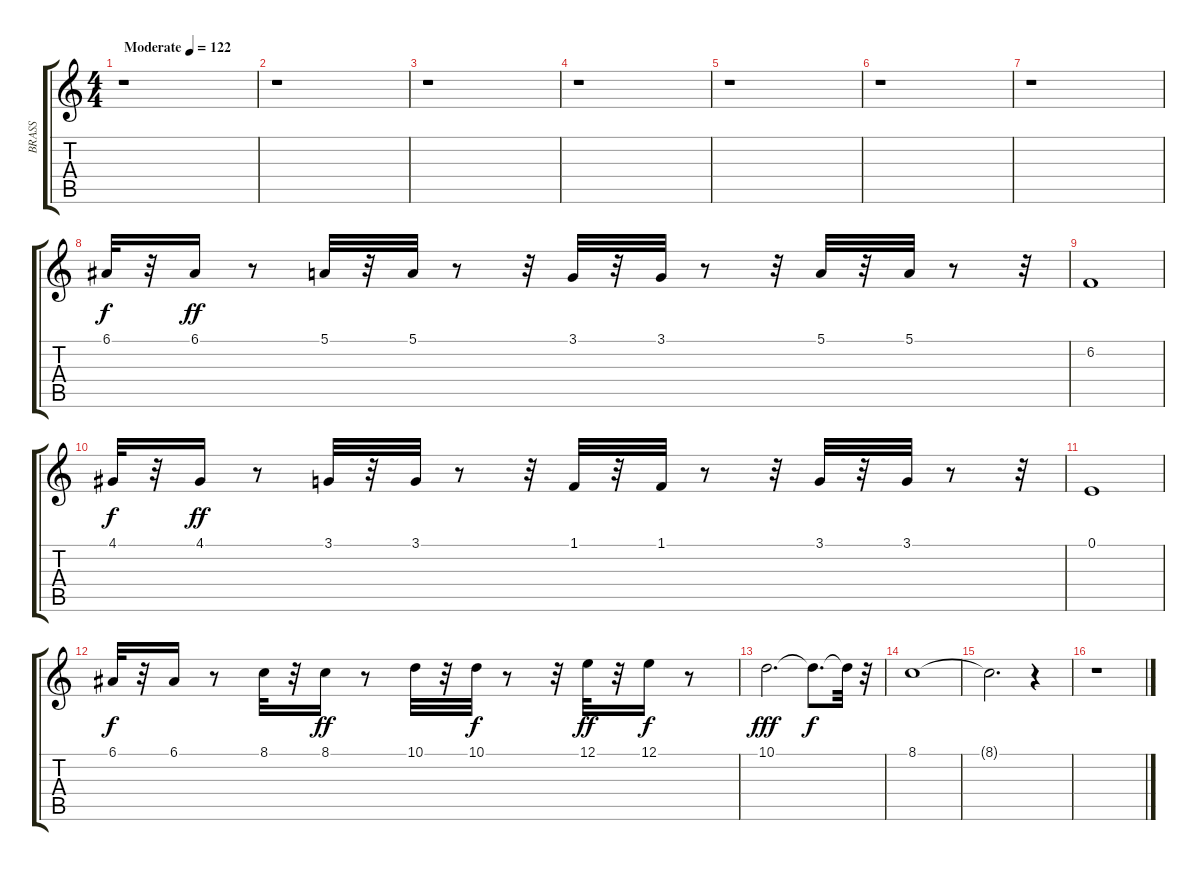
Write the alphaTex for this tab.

\track ("BRASS" "BRASS") {instrument brasssection}
\staff {score tabs}
\tuning (E4 B3 G3 D3 A2 E2) {hide}
\ts (4 4)
\tempo (122 "Moderate")
\clef g2
\ks c
r.1{dy f instrument brasssection} |
r.1 |
r.1 |
r.1 |
r.1 |
r.1 |
r.1 |
6.1.32{instrument brasssection} r.32 6.1.16{dy ff} r.8 5.1.32 r.32 5.1.32 r.8 r.32 3.1.32 r.32 3.1.32 r.8 r.32 5.1.32 r.32 5.1.32 r.8 r.32 |
6.2.1 |
4.1.32{dy f} r.32 4.1.16{dy ff} r.8 3.1.32 r.32 3.1.32 r.8 r.32 1.1.32 r.32 1.1.32 r.8 r.32 3.1.32 r.32 3.1.32 r.8 r.32 |
0.1.1 |
6.1.32{dy f} r.32 6.1.16 r.8 8.1.32 r.32 8.1.16{dy ff} r.8 10.1.32 r.32 10.1.32{dy f} r.8 r.32 12.1.32{dy ff} r.32 12.1.16{dy f} r.8 |
10.1.2{d dy fff} 10.1{t}.8{d dy f} 10.1{t}.32 r.32 |
8.1.1 |
8.1{t}.2{d} r.4 |
r.1
